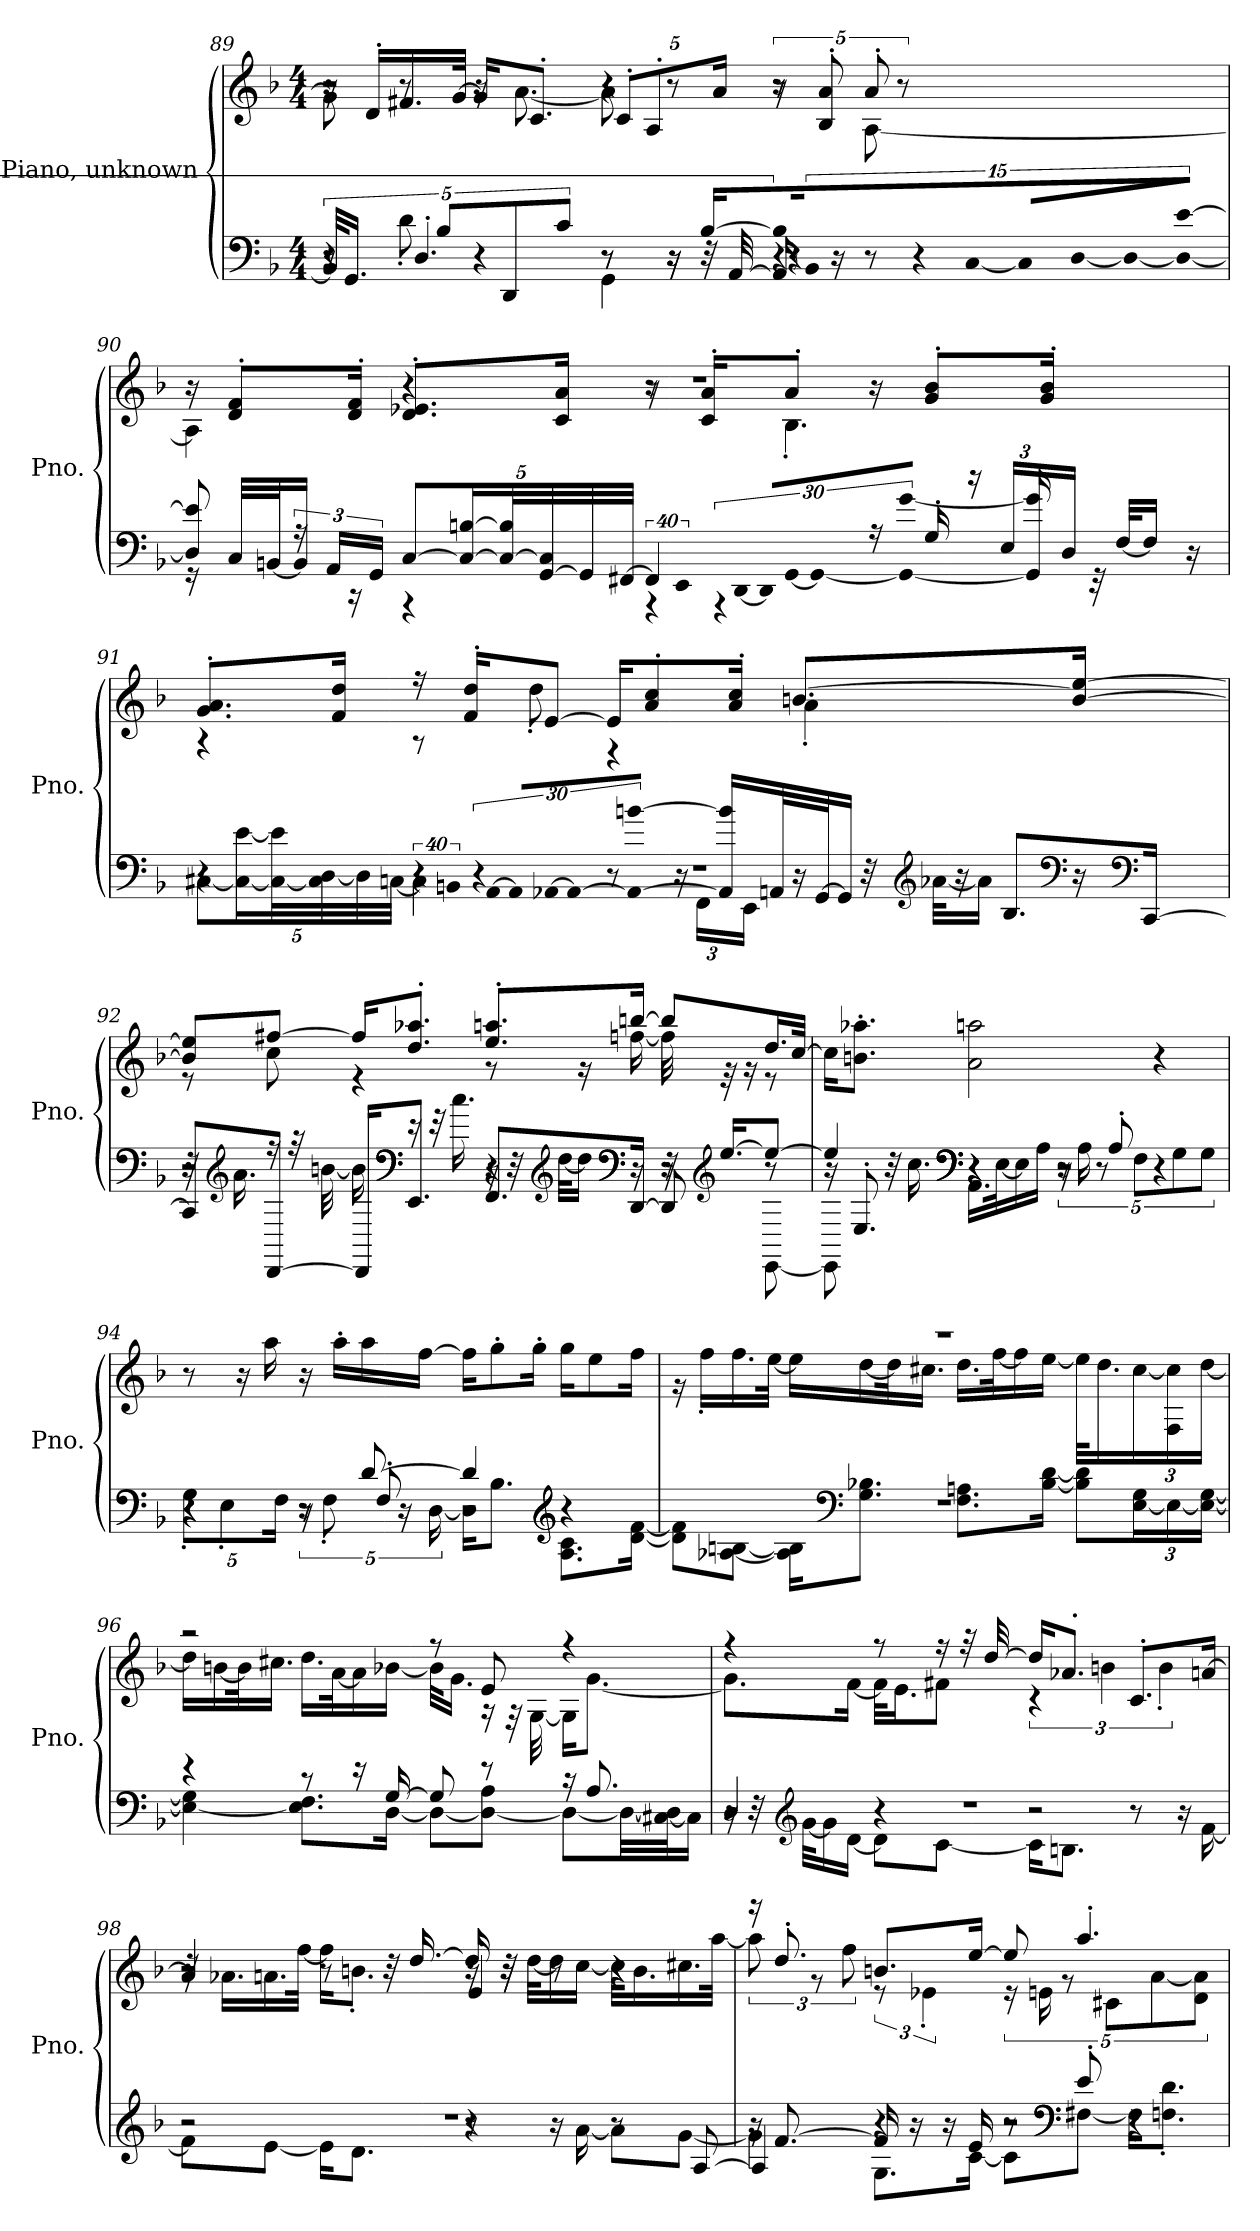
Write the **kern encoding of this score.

**kern	**kern
*part1	*part1
*staff2	*staff1
*I"Piano, unknown	*
*I'Pno.	*
!!LO:PB:g=z
*clefF4	*clefG2
*k[b-]	*k[b-]
*M4/4	*M4/4
=89	=89
*^	*^
*	*^	*	*^
5r	8r	32BB-/KLL]	2r	8g\]	16r
.	.	16.GG/JJ	.	.	.
.	.	.	.	.	16d'/LL
.	8d'\	4.D'/	.	8r	16.f#X/
10B-/L	.	.	.	.	.
.	.	.	.	.	[32g/JJk
.	4r	.	.	16r	16g/KL]
10DD/	.	.	.	.	.
.	.	.	.	[8.a\	8.c'/J
10c/J	.	.	.	.	.
8r	4GG\	8r	4r	8a\]	10c'/L
.	.	.	.	.	10A'/
16r	.	16r	.	8r	.
[16B-/LL	.	32r	.	.	.
.	.	.	.	.	20a/Jk
.	.	[32AA/	.	.	.
!LO:N:vis=64	!	!	!	!	!
960%17B-/JJkk]	4r	16AA/]	8r	8r	20r
!LO:N:vis=64	!	!	!	!	!
960%17r	.	.	.	.	.
1920ryy	.	.	.	.	.
!LO:N:vis=32	!	!	!	!	!
640%23BB-/	.	.	.	.	.
.	.	.	.	.	10B-/' 10a/'
.	.	16r	.	.	.
!LO:N:vis=64	!	!	!	!	!
960%17r	.	.	.	.	.
!LO:N:vis=64	!	!	!	!	!
[960%17C/	.	.	.	.	.
!LO:N:vis=64	!	!	!	!	!
960%17C/LLLL]	.	.	.	.	.
!LO:N:vis=64	!	!	!	!	!
[960%17D/JJ	.	8r	8a'/	[8A\	.
!LO:N:vis=16	!	!	!	!	!
1920%137D/_	.	.	.	.	.
.	.	.	.	.	10r
!LO:N:vis=32	!	!	!	!	!
640%23D/_ [640%23e/JJk	.	.	.	.	.
*	*v	*v	*	*	*
!!LO:LB:g=z	!!	!!
=90	=90	=90	=90	=90
8D/] 8e/]	16r	1r	4A\]	16r
.	32C/LLL	.	.	8d/' 8f/'L
.	[32BBn/J	.	.	.
24r	16BB/JJ]	.	.	.
24AA/LL	.	.	.	.
.	16r	.	.	16d/' 16f/'Jk
24GG/JJ	.	.	.	.
*Xbrackettup	*	*	*	*
[10C/L	4r	.	4r	8.d/' 8.e-X/'L
20C/_ [20Bn/L	.	.	.	.
40C/_ 40B/]L	.	.	.	.
[40GG/ 40C/]	.	.	.	.
.	.	.	.	16c/ 16a/Jk
40GG/]	.	.	.	.
[40FF#X/JJJ	.	.	.	.
*	*brackettup	*	*	*
!	!LO:N:vis=32	!	!	!
4FF#/]	640%23r	.	8r	16r
!	!LO:N:vis=32	!	!	!
.	640%23EE/	.	.	.
.	.	.	.	16c/' 16a/'KL
!	!LO:N:vis=64	!	!	!
.	960%17r	.	.	.
!	!LO:N:vis=64	!	!	!
.	[960%17DD/	.	.	.
!	!LO:N:vis=64	!	!	!
.	960%17DD/LLLL]	.	.	.
!	!LO:N:vis=64	!	!	!
.	[960%17GG/JJ	.	4.B-'\	8a'/J
!	!LO:N:vis=16	!	!	!
.	1920%137GG/_	.	.	.
!	!LO:N:vis=32	!	!	!
.	640%23GG/_ [640%23g/JJk	.	.	.
16r	16GG/] 16g/]	.	.	16r
16G'/	32r	.	.	8g/' 8b-/'L
.	[32F/KLL	.	.	.
24r	16F/JJ]	.	.	.
24E/LL	.	.	.	.
.	16r	.	.	16g/' 16b-/'Jk
24D/JJ	.	.	.	.
*	*	*v	*v	*v
!!LO:LB:g=z
=91	=91	=91
*	*Xbrackettup	*
*	*^	*^
1r	[10C#X\L	4r	8.g/' 8.a/'L	4r
.	20C#\_ [20e\L	.	.	.
.	40C#\_ 40e\]L	.	.	.
.	40C#\] [40D\	.	.	.
.	.	.	16f/ 16dd/Jk	.
.	40D\]	.	.	.
.	[40Cn\JJJ	.	.	.
*	*	*brackettup	*	*
!	!	!LO:N:vis=32	!	!
.	4C\]	640%23r	16r	8r
!	!	!LO:N:vis=32	!	!
.	.	640%23BBn/	.	.
.	.	.	16f/' 16dd/'KL	.
!	!	!LO:N:vis=64	!	!
.	.	960%17r	.	.
!	!	!LO:N:vis=64	!	!
.	.	[960%17AA/	.	.
!	!	!LO:N:vis=64	!	!
.	.	960%17AA/LLLL]	.	.
!	!	!LO:N:vis=64	!	!
.	.	[960%17AA-X/JJ	[8e/J	8dd'\
!	!	!LO:N:vis=16	!	!
.	.	1920%137AA-/_	.	.
!	!	!LO:N:vis=32	!	!
.	.	640%23AA-/_ [640%23bn/JJk	.	.
.	8r	16AA-/] 16b/]LL	16e/KL]	4r
.	.	32AAn/L	8a/' 8cc/'	.
.	.	[32GG/J	.	.
.	24r	16GG/JJ]	.	.
.	24FF\LL	.	.	.
.	.	16r	16a/' 16cc/'Jk	.
.	24EE\JJ	.	.	.
.	16r	8.DD/L	[8.bn/L	4a'\
.	32r	.	.	.
*clefG2	*	*	*	*
.	[32a-X\KLL	.	.	.
.	16a-\JJ]	.	.	.
*clefF4	*	*	*	*
.	16r	[16CC/Jk	16b/_ [16ee/Jk	.
!!LO:LB:g=z	!!
=92	=92	=92	=92	=92
2r	32r	8CC/L]	8b/] 8ee/]L	8r
*clefG2	*	*	*	*
.	16.a\	.	.	.
.	16r	[8DD/J	[8ff#X/J	8cc\
.	32r	.	.	.
.	[32bn\	.	.	.
.	16b\]	16DD/KL]	16ff#/KL]	4r
*clefF4	*	*	*	*
.	16r	8.EE/J	8.dd/' 8.aa-X/'J	.
.	32r	.	.	.
.	16.cc\	.	.	.
4r	16r	8.FF/L	8.ee/' 8.aan/'L	8r
.	32r	.	.	.
*clefG2	*	*	*	*
.	[32dd\KLL	.	.	.
.	16dd\JJ]	.	.	16r
*clefF4	*	*	*	*
.	16r	[16DD/Jk	[16bbn/Jk	[16ffn\
32r	8r	8DD/]	8bb/L]	32ff\]
*clefG2	*	*	*	*
[16.ee/KL	.	.	.	32r
.	.	.	.	16r
8ee/J_	[8EE\	8r	16.dd/L	8r
.	.	.	[32cc/JJk	.
*	*	*	*v	*v
!!LO:LB:g=z
=93	=93	=93	=93
4ee/]	8EE\]	16r	16cc\KL]
.	.	8.E'/	8.bn\' 8.aa-X\'J
.	32r	.	.
.	16.cc\	.	.
*clefF4	*	*	*
4r	16.AA\LL	4r	2a\ 2aan\
.	[32E\K	.	.
.	16E\]	.	.
.	16A\JJ	.	.
2r	20r	8r	.
.	20A\	.	.
.	10r	.	.
.	.	8A'/	.
.	10F\L	.	.
.	.	4r	4r
.	10G\	.	.
.	10G\J	.	.
=94	=94	=94	=94
4r	10G'\L	4r	8r
.	10E'\	.	.
.	.	.	16r
.	.	.	16aa\
.	20F\Jk	.	.
8r	20r	8r	16r
.	10F'\	.	.
.	.	.	16aa'\LL
[8d/	.	8F'/	16aa\
.	20r	.	.
.	.	.	[16ff\JJ
.	[20D\	.	.
4d/]	16D\KL]	2r	16ff\KL]
.	8.B-\J	.	8gg'\
.	.	.	16gg'\Jk
*clefG2	*	*	*
4r	8.A\ 8.c\L	.	16gg\KL
.	.	.	8ee\
.	[16d\ [16f\Jk	.	16ff\Jk
*	*v	*v	*
!!LO:LB:g=z
=95	=95	=95
*	*	*^
1r	8d\] 8f\]L	1r	16r
.	.	.	16ff'\LL
.	[8A-X\ [8Bn\J	.	16.ff\
.	.	.	[32ee\JJk
.	16A-\] 16B\]KL	.	16ee\LL]
*clefF4	*	*	*
.	8.G\ 8.B-X\J	.	[16dd\
.	.	.	32dd\K]
.	.	.	16.cc#X\JJ
.	8.F\ 8.An\L	.	16.dd\LL
.	.	.	[32ff\K
.	.	.	16ff\]
.	[16B-\ [16d\Jk	.	[16ee\JJ
.	8B-\] 8d\]L	.	32ee\KLL]
.	.	.	16.dd\
*	*Xbrackettup	*	*Xbrackettup
.	[24E\ 24G\L	.	[24cc#\
.	24E\_	.	24F\ 24cc#\]
.	24E\_ [24G\JJ	.	[24dd\JJ
!!LO:PB:g=z	!!
=96	=96	=96	=96
4r	4E\_ 4G\]	2r	16dd\LL]
.	.	.	[16bn\
.	.	.	32b\K]
.	.	.	16.cc#X\JJ
8r	8.E\] 8.F\L	.	16.dd\LL
.	.	.	[32a\K
16r	.	.	16a\]
[16G/	[16D\Jk	.	[16b-X\JJ
8G/]	8D\L_	8r	32b-\KLL]
.	.	.	16.g\JJ
8r	8D\_ 8A\J	8e/	16r
.	.	.	32r
.	.	.	[32G\
16r	8D\L_	4r	16G\KL]
8.A/	.	.	[8.g\J
.	32D\LL_	.	.
.	[32C#X\ 32D\]J	.	.
.	16C#\JJ]	.	.
!!LO:LB:g=z	!!
=97	=97	=97	=97
*	*^	*	*
1r	16r	4D/	4r	8.g\L]
.	32r	.	.	.
*clefG2	*	*	*	*
.	[32g\KLL	.	.	.
.	16g\]	.	.	.
.	[16d\JJ	.	.	[16f\Jk
.	8d\L]	4r	8r	32f\KLL]
.	.	.	.	16.e\J
.	[8c\J	.	16r	8f#X\J
.	.	.	32r	.
.	.	.	[32dd/	.
*	*	*	*	*brackettup
.	16c\KL]	2r	16dd/KL]	6r
.	8.Bn\J	.	8.a-X'/J	.
.	.	.	.	6bn\
.	8r	.	8.c'/L	.
.	.	.	.	6b'\
.	16r	.	.	.
.	[16f\	.	[16an/Jk	.
!!LO:LB:g=z
=98	=98	=98	=98	=98
*	*	*	*	*^
1r	8f\L]	2r	4a/]	32r	2r
.	.	.	.	16.a-X\LL	.
.	[8e\J	.	.	16.an\	.
.	.	.	.	[32ff\JJk	.
.	16e\KL]	.	8r	16ff\KL]	.
.	8.d\J	.	.	8.bn'\J	.
.	.	.	32r	.	.
.	.	.	[16.dd/	.	.
.	8r	4r	16dd/]	16r	4e'/
.	.	.	16r	32r	.
.	.	.	.	[32dd\KLL	.
.	16r	.	8r	16dd\]	.
.	[16a\	.	.	[16cc\JJ	.
.	8a\L]	8r	4r	32cc\KLL]	4r
.	.	.	.	16.b\	.
.	[8g\J	[8A/	.	16.cc#X\	.
.	.	.	.	[32aa\JJk	.
*	*	*	*	*v	*v
!!LO:LB:g=z
=99	=99	=99	=99	=99
16r	4g\]	4A/]	16r	12aa\]
[8.f/	.	.	8.dd'/	.
.	.	.	.	12r
.	.	.	.	12ff\
16f/]	8.G\L	4r	8.bn/L	12r
16r	.	.	.	.
.	.	.	.	6e-X'\
16r	.	.	.	.
16e/	[16c\Jk	.	[16ee/Jk	.
8r	8c\L]	2r	8ee/]	20r
.	.	.	.	20en\
.	.	.	.	10r
*clefF4	*	*	*	*
8e'/	[8F#X\J	.	4.aa'/	.
.	.	.	.	10c#X\L
4r	16F#\KL]	.	.	.
.	.	.	.	[10a\
.	8.Fn\' 8.d\'J	.	.	.
.	.	.	.	10d\ 10a\]J
*v	*v	*v	*	*
*	*v	*v
=	=
*-	*-
